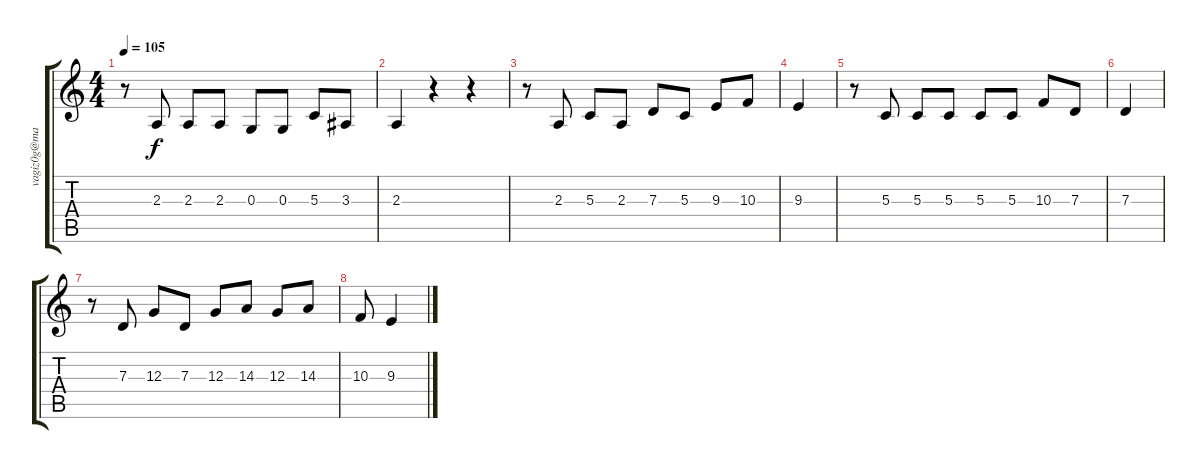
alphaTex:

\track ("" "vagiz0g@ma") {instrument altosax}
\staff {score tabs}
\tuning (E4 B3 G3 D3 A2 E2) {hide}
\ts (4 4)
\tempo 105
\clef g2
\ks c
r.8{dy f} 2.3.8 2.3.8 2.3.8 0.3.8 0.3.8 5.3.8 3.3.8 |
2.3.4 r.4 r.4 |
r.8 2.3.8 5.3.8 2.3.8 7.3.8 5.3.8 9.3.8 10.3.8 |
9.3.4 |
r.8 5.3.8 5.3.8 5.3.8 5.3.8 5.3.8 10.3.8 7.3.8 |
7.3.4 |
r.8 7.3.8 12.3.8 7.3.8 12.3.8 14.3.8 12.3.8 14.3.8 |
10.3.8 9.3.4
